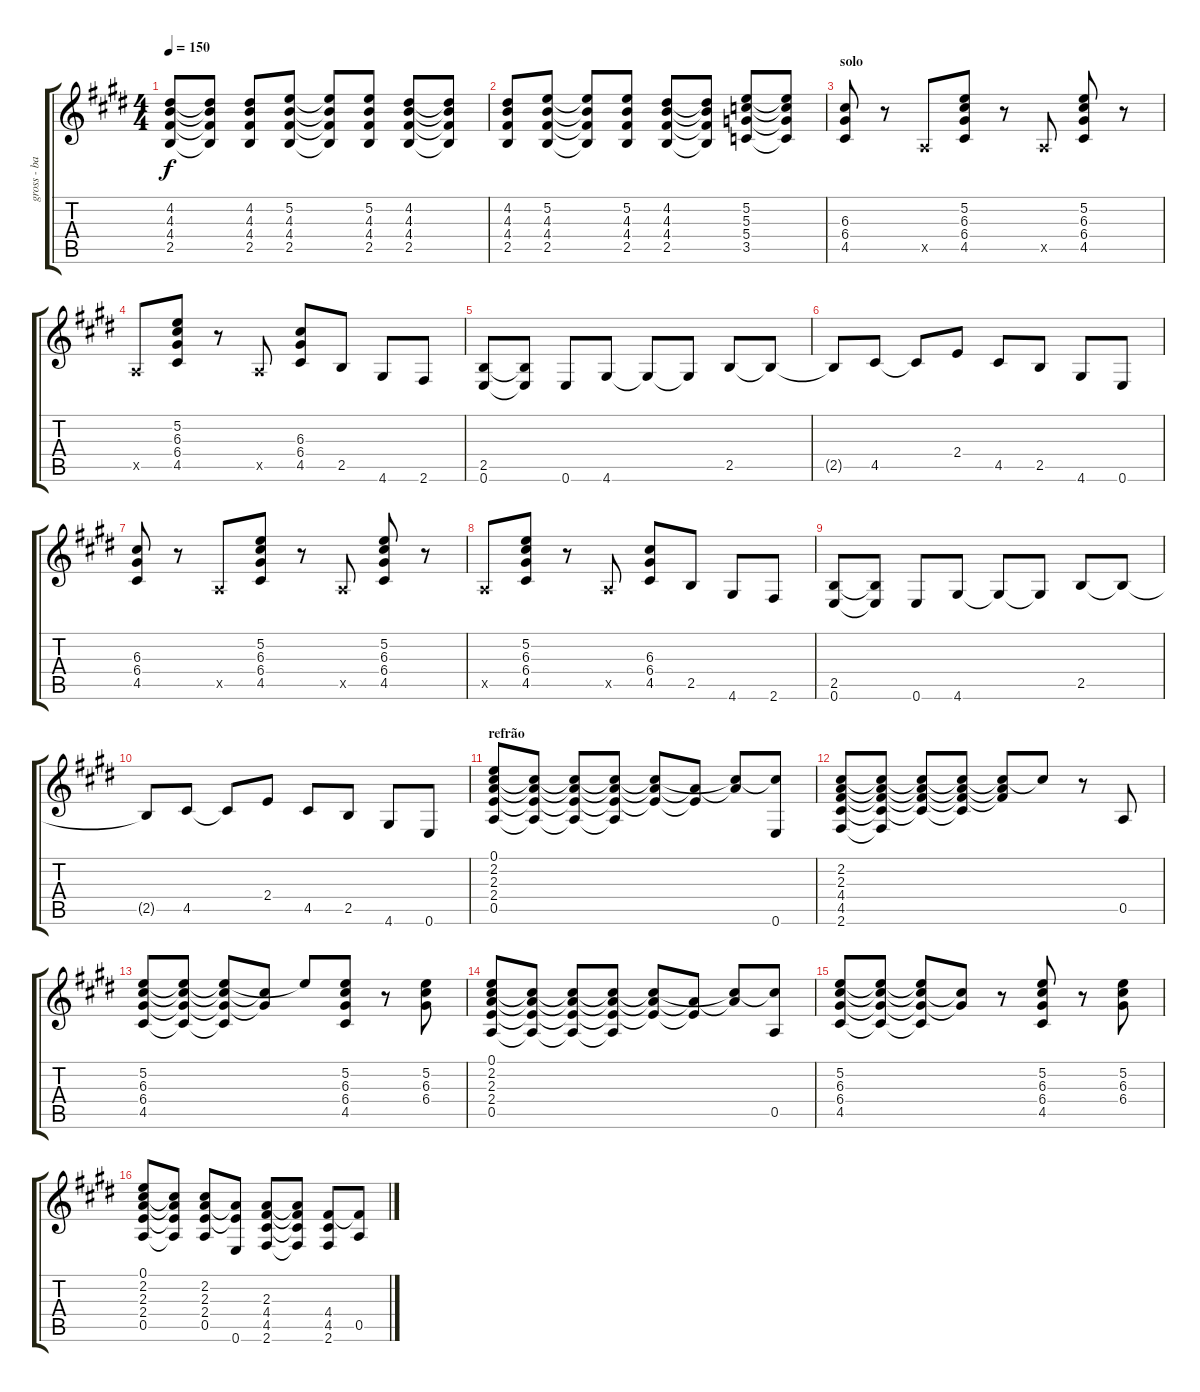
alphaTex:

\track ("gross - base" "gross - ba") {instrument distortionguitar}
\staff {score tabs}
\tuning (E4 B3 G3 D3 A2 E2) {hide}
\ts (4 4)
\tempo 150
\clef g2
\ks e
(4.2 4.3 4.4 2.5).8{dy f} (4.2{t} 4.3{t} 4.4{t} 2.5{t}).8 (4.2 4.3 4.4 2.5).8 (5.2 4.3 4.4 2.5).8 (5.2{t} 4.3{t} 4.4{t} 2.5{t}).8 (5.2 4.3 4.4 2.5).8 (4.2 4.3 4.4 2.5).8 (4.2{t} 4.3{t} 4.4{t} 2.5{t}).8 |
(4.2 4.3 4.4 2.5).8 (5.2 4.3 4.4 2.5).8 (5.2{t} 4.3{t} 4.4{t} 2.5{t}).8 (5.2 4.3 4.4 2.5).8 (4.2 4.3 4.4 2.5).8 (4.2{t} 4.3{t} 4.4{t} 2.5{t}).8 (5.2 5.3 5.4 3.5).8 (5.2{t} 5.3{t} 5.4{t} 3.5{t}).8 |
\section ("" "solo")
(6.3 6.4 4.5).8 r.8 0.5{x}.8 (5.2 6.3 6.4 4.5).8 r.8 0.5{x}.8 (5.2 6.3 6.4 4.5).8 r.8 |
0.5{x}.8 (5.2 6.3 6.4 4.5).8 r.8 0.5{x}.8 (6.3 6.4 4.5).8 2.5.8 4.6.8 2.6.8 |
(2.5 0.6).8 (2.5{t} 0.6{t}).8 0.6.8 4.6.8 4.6{t}.8 4.6{t}.8 2.5.8 2.5{t}.8 |
2.5{t}.8 4.5.8 4.5{t}.8 2.4.8 4.5.8 2.5.8 4.6.8 0.6.8 |
(6.3 6.4 4.5).8 r.8 0.5{x}.8 (5.2 6.3 6.4 4.5).8 r.8 0.5{x}.8 (5.2 6.3 6.4 4.5).8 r.8 |
0.5{x}.8 (5.2 6.3 6.4 4.5).8 r.8 0.5{x}.8 (6.3 6.4 4.5).8 2.5.8 4.6.8 2.6.8 |
(2.5 0.6).8 (2.5{t} 0.6{t}).8 0.6.8 4.6.8 4.6{t}.8 4.6{t}.8 2.5.8 2.5{t}.8 |
2.5{t}.8 4.5.8 4.5{t}.8 2.4.8 4.5.8 2.5.8 4.6.8 0.6.8 |
\section ("" "refrão")
(0.1 2.2 2.3 2.4 0.5).8 (2.2{t} 2.3{t} 2.4{t} 0.5{t}).8 (2.2{t} 2.3{t} 2.4{t} 0.5{t}).8 (2.2{t} 2.3{t} 2.4{t} 0.5{t}).8 (2.2{t} 2.3{t} 2.4{t}).8 (2.3{t} 2.4{t}).8 (2.2{t} 2.3{t}).8 (2.2{t} 0.6).8 |
(2.2 2.3 4.4 4.5 2.6).8 (2.2{t} 2.3{t} 4.4{t} 4.5{t} 2.6{t}).8 (2.2{t} 2.3{t} 4.4{t} 4.5{t}).8 (2.2{t} 2.3{t} 4.4{t} 4.5{t}).8 (2.2{t} 2.3{t} 4.4{t}).8 2.2{t}.8 r.8 0.5.8 |
(5.2 6.3 6.4 4.5).8 (5.2{t} 6.3{t} 6.4{t} 4.5{t}).8 (5.2{t} 6.3{t} 6.4{t} 4.5{t}).8 (6.3{t} 6.4{t}).8 5.2{t}.8 (5.2 6.3 6.4 4.5).8 r.8 (5.2 6.3 6.4).8 |
(0.1 2.2 2.3 2.4 0.5).8 (2.2{t} 2.3{t} 2.4{t} 0.5{t}).8 (2.2{t} 2.3{t} 2.4{t} 0.5{t}).8 (2.2{t} 2.3{t} 2.4{t} 0.5{t}).8 (2.2{t} 2.3{t} 2.4{t}).8 (2.3{t} 2.4{t}).8 (2.2{t} 2.3{t}).8 (2.2{t} 0.5).8 |
(5.2 6.3 6.4 4.5).8 (5.2{t} 6.3{t} 6.4{t} 4.5{t}).8 (5.2{t} 6.3{t} 6.4{t} 4.5{t}).8 (6.3{t} 6.4{t}).8 r.8 (5.2 6.3 6.4 4.5).8 r.8 (5.2 6.3 6.4).8 |
(0.1 2.2 2.3 2.4 0.5).8 (2.2{t} 2.3{t} 2.4{t} 0.5{t}).8 (2.2 2.3 2.4 0.5).8 (2.3{t} 2.4{t} 0.6).8 (2.3 4.4 4.5 2.6).8 (2.3{t} 4.4{t} 4.5{t} 2.6{t}).8 (4.4 4.5 2.6).8 (4.4{t} 0.5).8
